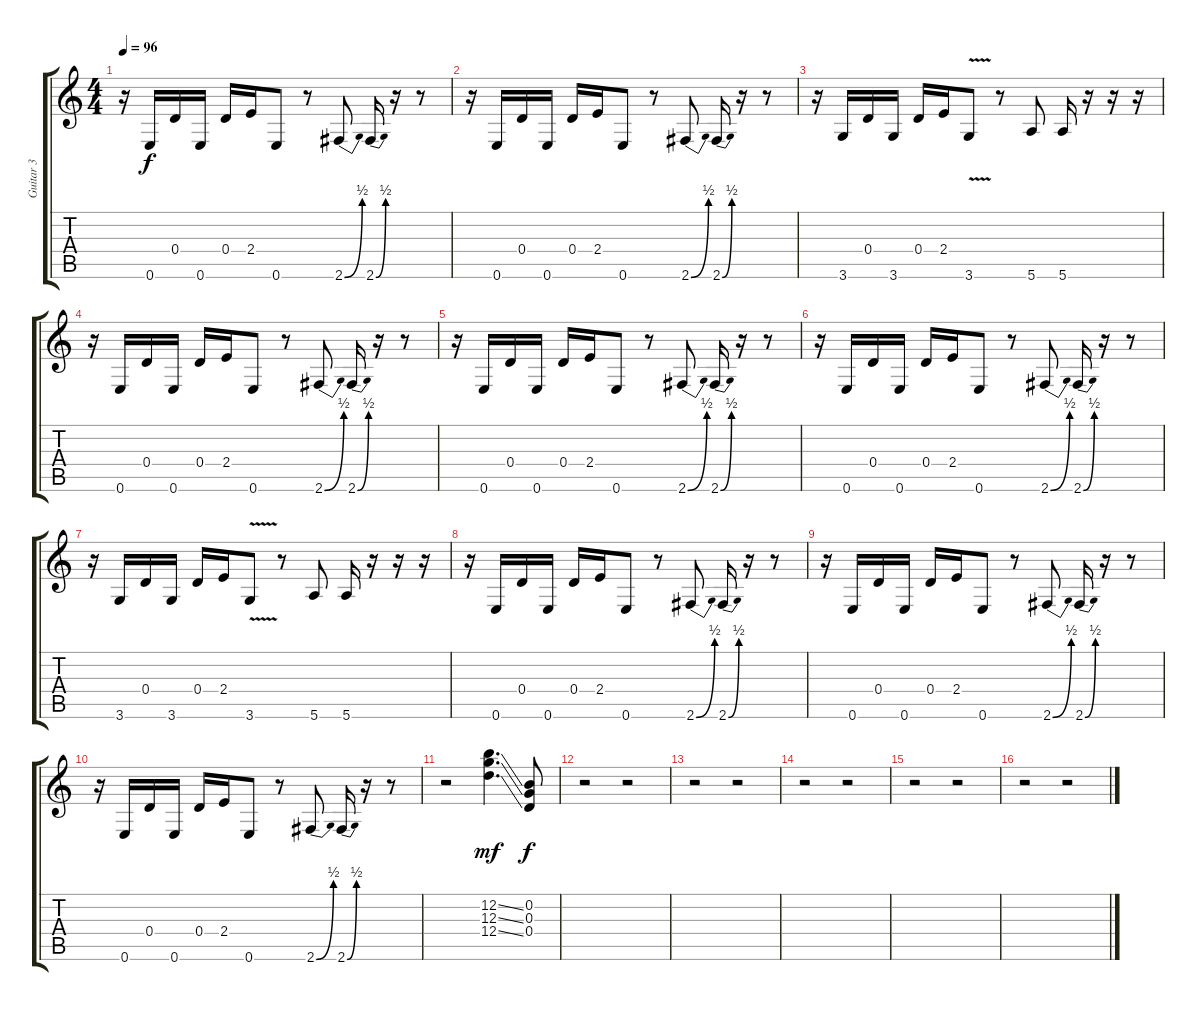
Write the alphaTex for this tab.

\track ("Guitar 3" "Guitar 3") {instrument distortionguitar}
\staff {score tabs}
\tuning (E4 B3 G3 D3 A2 E2) {hide}
\ts (4 4)
\tempo 96
\clef g2
\ks c
r.16{dy f} 0.6.16 0.4.16 0.6.16 0.4.16 2.4.16 0.6.8 r.8 2.6{be (bend 0 0 60 2)}.8 2.6{be (bend 0 0 60 2)}.16 r.16 r.8 |
r.16 0.6.16 0.4.16 0.6.16 0.4.16 2.4.16 0.6.8 r.8 2.6{be (bend 0 0 60 2)}.8 2.6{be (bend 0 0 60 2)}.16 r.16 r.8 |
r.16 3.6.16 0.4.16 3.6.16 0.4.16 2.4.16 3.6{v}.8 r.8 5.6.8 5.6.16 r.16 r.16 r.16 |
r.16 0.6.16 0.4.16 0.6.16 0.4.16 2.4.16 0.6.8 r.8 2.6{be (bend 0 0 60 2)}.8 2.6{be (bend 0 0 60 2)}.16 r.16 r.8 |
r.16 0.6.16 0.4.16 0.6.16 0.4.16 2.4.16 0.6.8 r.8 2.6{be (bend 0 0 60 2)}.8 2.6{be (bend 0 0 60 2)}.16 r.16 r.8 |
r.16 0.6.16 0.4.16 0.6.16 0.4.16 2.4.16 0.6.8 r.8 2.6{be (bend 0 0 60 2)}.8 2.6{be (bend 0 0 60 2)}.16 r.16 r.8 |
r.16 3.6.16 0.4.16 3.6.16 0.4.16 2.4.16 3.6{v}.8 r.8 5.6.8 5.6.16 r.16 r.16 r.16 |
r.16 0.6.16 0.4.16 0.6.16 0.4.16 2.4.16 0.6.8 r.8 2.6{be (bend 0 0 60 2)}.8 2.6{be (bend 0 0 60 2)}.16 r.16 r.8 |
r.16 0.6.16 0.4.16 0.6.16 0.4.16 2.4.16 0.6.8 r.8 2.6{be (bend 0 0 60 2)}.8 2.6{be (bend 0 0 60 2)}.16 r.16 r.8 |
r.16 0.6.16 0.4.16 0.6.16 0.4.16 2.4.16 0.6.8 r.8 2.6{be (bend 0 0 60 2)}.8 2.6{be (bend 0 0 60 2)}.16 r.16 r.8 |
r.2 (12.2{ss} 12.3{ss} 12.4{ss}).4{d dy mf} (0.2 0.3 0.4).8{dy f} |
r.2 r.2 |
r.2 r.2 |
r.2 r.2 |
r.2 r.2 |
r.2 r.2
